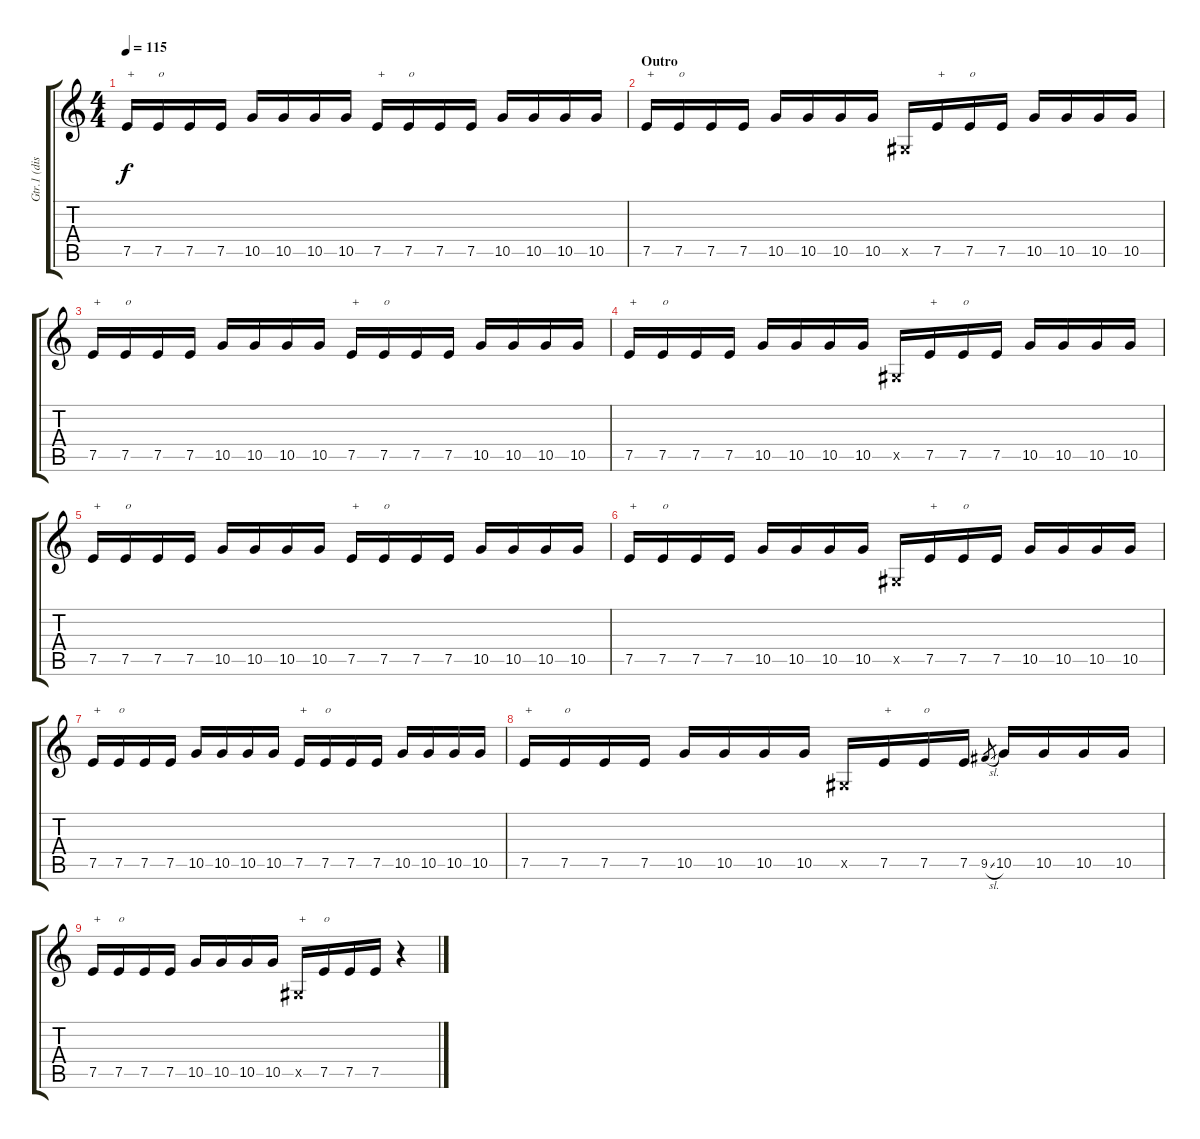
\track ("Gtr.1 (disto.)" "Gtr.1 (dis") {instrument overdrivenguitar}
\staff {score tabs}
\tuning (E4 B3 G3 D3 A2 E2) {hide}
\ts (4 4)
\tempo 115
\clef g2
\ks c
7.5.16{txt "+" dy f} 7.5.16{txt "o"} 7.5.16 7.5.16 10.5.16 10.5.16 10.5.16 10.5.16 7.5.16{txt "+"} 7.5.16{txt "o"} 7.5.16 7.5.16 10.5.16 10.5.16 10.5.16 10.5.16 |
\section ("" "Outro")
7.5.16{txt "+"} 7.5.16{txt "o"} 7.5.16 7.5.16 10.5.16 10.5.16 10.5.16 10.5.16 -1.5{x}.16 7.5.16{txt "+"} 7.5.16{txt "o"} 7.5.16 10.5.16 10.5.16 10.5.16 10.5.16 |
7.5.16{txt "+"} 7.5.16{txt "o"} 7.5.16 7.5.16 10.5.16 10.5.16 10.5.16 10.5.16 7.5.16{txt "+"} 7.5.16{txt "o"} 7.5.16 7.5.16 10.5.16 10.5.16 10.5.16 10.5.16 |
7.5.16{txt "+"} 7.5.16{txt "o"} 7.5.16 7.5.16 10.5.16 10.5.16 10.5.16 10.5.16 -1.5{x}.16 7.5.16{txt "+"} 7.5.16{txt "o"} 7.5.16 10.5.16 10.5.16 10.5.16 10.5.16 |
7.5.16{txt "+"} 7.5.16{txt "o"} 7.5.16 7.5.16 10.5.16 10.5.16 10.5.16 10.5.16 7.5.16{txt "+"} 7.5.16{txt "o"} 7.5.16 7.5.16 10.5.16 10.5.16 10.5.16 10.5.16 |
7.5.16{txt "+"} 7.5.16{txt "o"} 7.5.16 7.5.16 10.5.16 10.5.16 10.5.16 10.5.16 -1.5{x}.16 7.5.16{txt "+"} 7.5.16{txt "o"} 7.5.16 10.5.16 10.5.16 10.5.16 10.5.16 |
7.5.16{txt "+"} 7.5.16{txt "o"} 7.5.16 7.5.16 10.5.16 10.5.16 10.5.16 10.5.16 7.5.16{txt "+"} 7.5.16{txt "o"} 7.5.16 7.5.16 10.5.16 10.5.16 10.5.16 10.5.16 |
7.5.16{txt "+"} 7.5.16{txt "o"} 7.5.16 7.5.16 10.5.16 10.5.16 10.5.16 10.5.16 -1.5{x}.16 7.5.16{txt "+"} 7.5.16{txt "o"} 7.5.16 9.5{sl}.8{gr} 10.5.16 10.5.16 10.5.16 10.5.16 |
7.5.16{txt "+"} 7.5.16{txt "o"} 7.5.16 7.5.16 10.5.16 10.5.16 10.5.16 10.5.16 -1.5{x}.16{txt "+"} 7.5.16{txt "o"} 7.5.16 7.5.16 r.4
